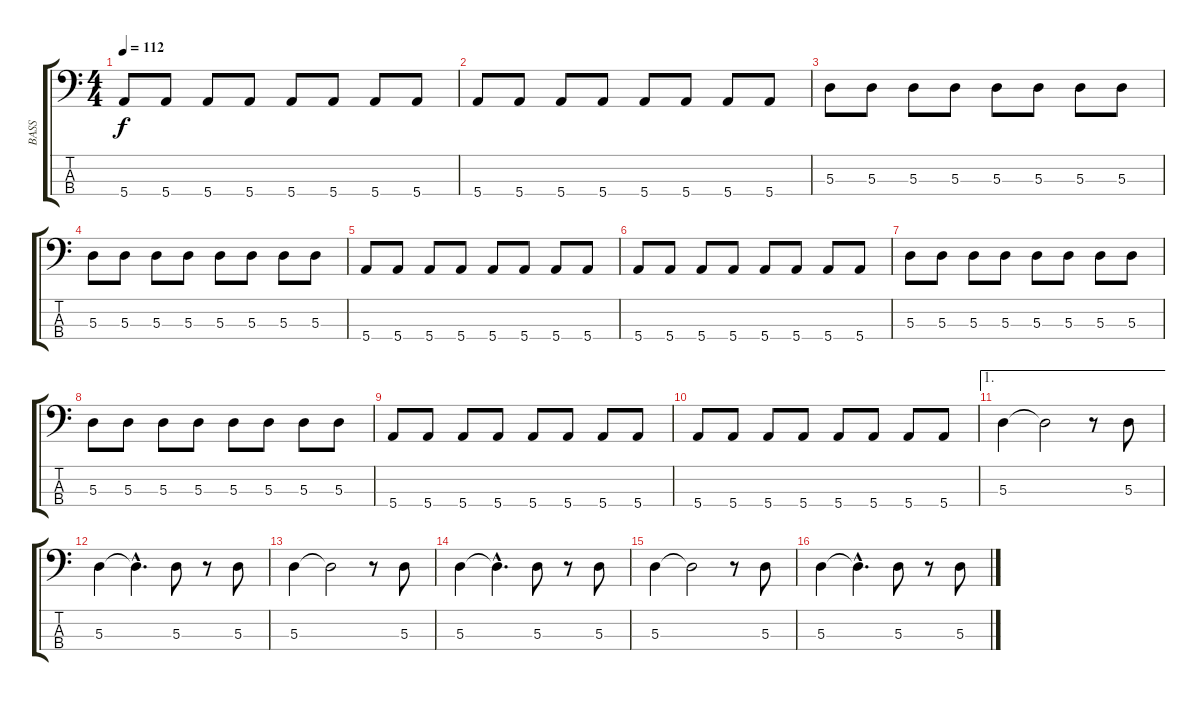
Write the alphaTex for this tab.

\track ("BASS" "BASS") {instrument electricbassfinger}
\staff {score tabs}
\tuning (G2 D2 A1 E1) {hide}
\ts (4 4)
\tempo 112
\clef f4
\ks c
5.4.8{dy f} 5.4.8 5.4.8 5.4.8 5.4.8 5.4.8 5.4.8 5.4.8 |
5.4.8 5.4.8 5.4.8 5.4.8 5.4.8 5.4.8 5.4.8 5.4.8 |
5.3.8 5.3.8 5.3.8 5.3.8 5.3.8 5.3.8 5.3.8 5.3.8 |
5.3.8 5.3.8 5.3.8 5.3.8 5.3.8 5.3.8 5.3.8 5.3.8 |
5.4.8 5.4.8 5.4.8 5.4.8 5.4.8 5.4.8 5.4.8 5.4.8 |
5.4.8 5.4.8 5.4.8 5.4.8 5.4.8 5.4.8 5.4.8 5.4.8 |
5.3.8 5.3.8 5.3.8 5.3.8 5.3.8 5.3.8 5.3.8 5.3.8 |
5.3.8 5.3.8 5.3.8 5.3.8 5.3.8 5.3.8 5.3.8 5.3.8 |
5.4.8 5.4.8 5.4.8 5.4.8 5.4.8 5.4.8 5.4.8 5.4.8 |
5.4.8 5.4.8 5.4.8 5.4.8 5.4.8 5.4.8 5.4.8 5.4.8 |
\ae 1
5.3.4 5.3{t}.2 r.8 5.3.8 |
5.3.4 5.3{hac t}.4{d} 5.3.8 r.8 5.3.8 |
5.3.4 5.3{t}.2 r.8 5.3.8 |
5.3.4 5.3{hac t}.4{d} 5.3.8 r.8 5.3.8 |
5.3.4 5.3{t}.2 r.8 5.3.8 |
5.3.4 5.3{hac t}.4{d} 5.3.8 r.8 5.3.8
